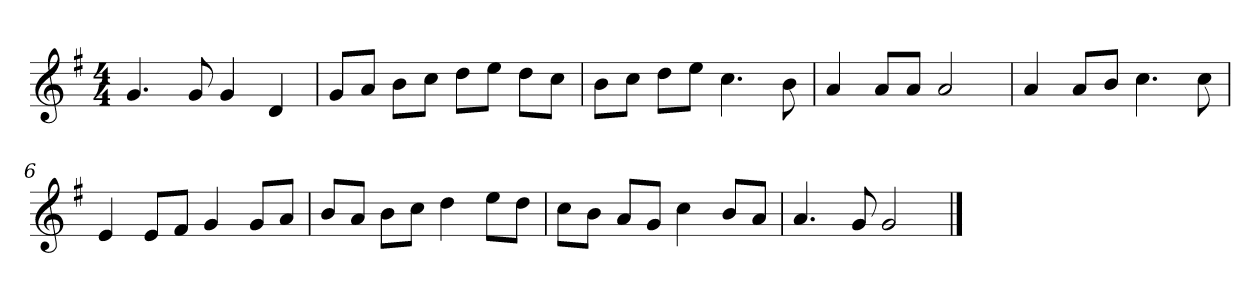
**kern
*part1
*staff1
*k[f#]
*M4/4
*MM120
=1
4.g
8g
4g
4d
=2
8gL
8aJ
8bL
8ccJ
8ddL
8eeJ
8ddL
8ccJ
=3
8bL
8ccJ
8ddL
8eeJ
4.cc
8b
=4
4a
8aL
8aJ
2a
=5
4a
8aL
8bJ
4.cc
8cc
=6
4e
8eL
8f#J
4g
8gL
8aJ
=7
8bL
8aJ
8bL
8ccJ
4dd
8eeL
8ddJ
=8
8ccL
8bJ
8aL
8gJ
4cc
8bL
8aJ
=9
4.a
8g
2g
==
*-
